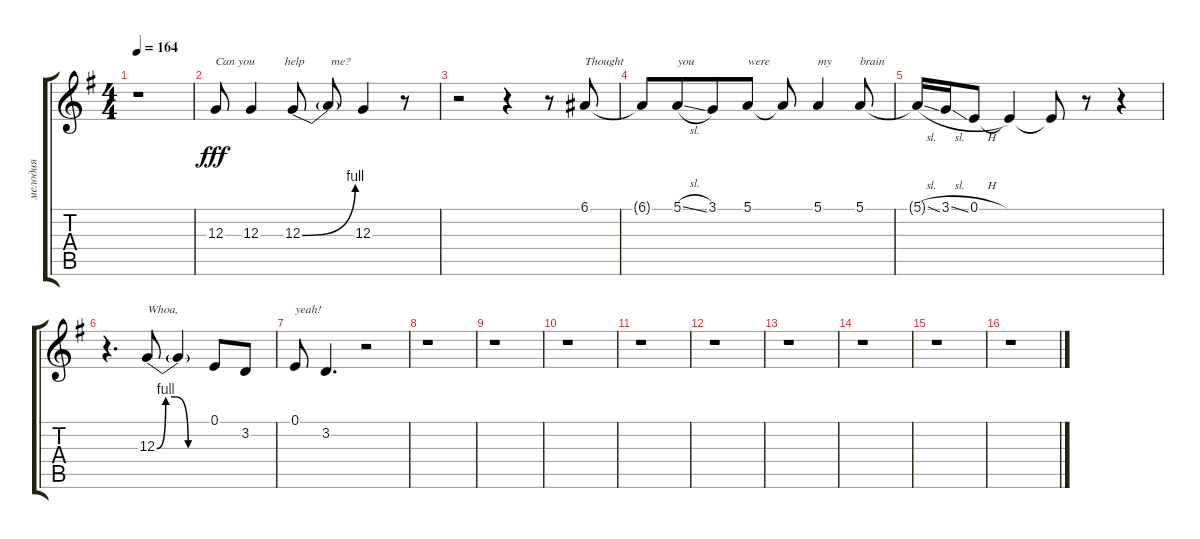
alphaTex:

\track ("мелодия" "мелодия") {instrument accordion}
\staff {score tabs}
\tuning (E4 B3 G3 D3 A2 E2) {hide}
\ts (4 4)
\tempo 164
\clef g2
\ks eminor
r.1{dy fff} |
12.3.8{txt "Can you          help         me?"} 12.3.4 12.3{be (bend 0 0 60 4)}.8 12.3{t}.8 12.3.4 r.8 |
r.2 r.4 r.8 6.1.8{txt "Thought"} |
6.1{t}.8 5.1{sl}.8{txt "you" beam merge} 3.1.8 5.1.8{txt "were"} 5.1{t}.8 5.1.4{txt "my"} 5.1.8{txt "brain"} |
5.1{sl t}.16 3.1{sl}.16 0.1{h}.8 0.1{t}.4 0.1{t}.8 r.8 r.4 |
r.4{d} 12.3{be (custom 0 0 10 4 20 4 35 0 47 0 53 0 57 0 60 0)}.8{txt "Whoa,"} 12.3{t}.4 0.1.8 3.2.8 |
0.1.8{txt "yeah!"} 3.2.4{d} r.2 |
r.1 |
r.1 |
r.1 |
r.1 |
r.1 |
r.1 |
r.1 |
r.1 |
r.1
